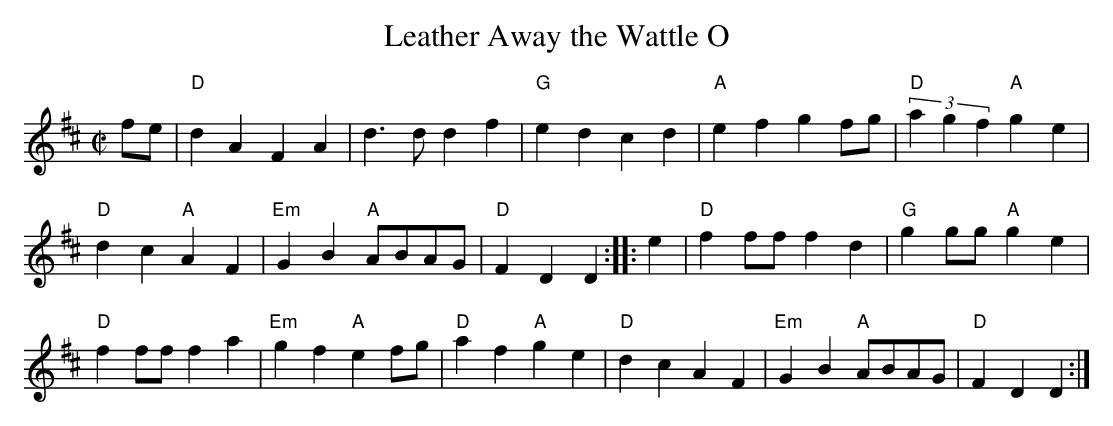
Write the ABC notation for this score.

X:1
T: Leather Away the Wattle O
M: C|
K: D
fe |\
"D"d2A2 F2A2 | d3d d2f2 | "G"e2d2 c2d2 | "A"e2f2 g2fg |\
"D"(3a2g2f2 "A"g2e2 |
"D"d2c2 "A"A2F2 | "Em"G2B2 "A"ABAG | "D"F2D2 D2 :: e2 |\
"D"f2ff f2d2 | "G"g2gg "A"g2e2 |
"D"f2ff f2a2 | "Em"g2f2 "A"e2fg |\
"D"a2f2 "A"g2e2 | "D"d2c2 A2F2 | "Em"G2B2 "A"ABAG | "D"F2D2 D2 :|
